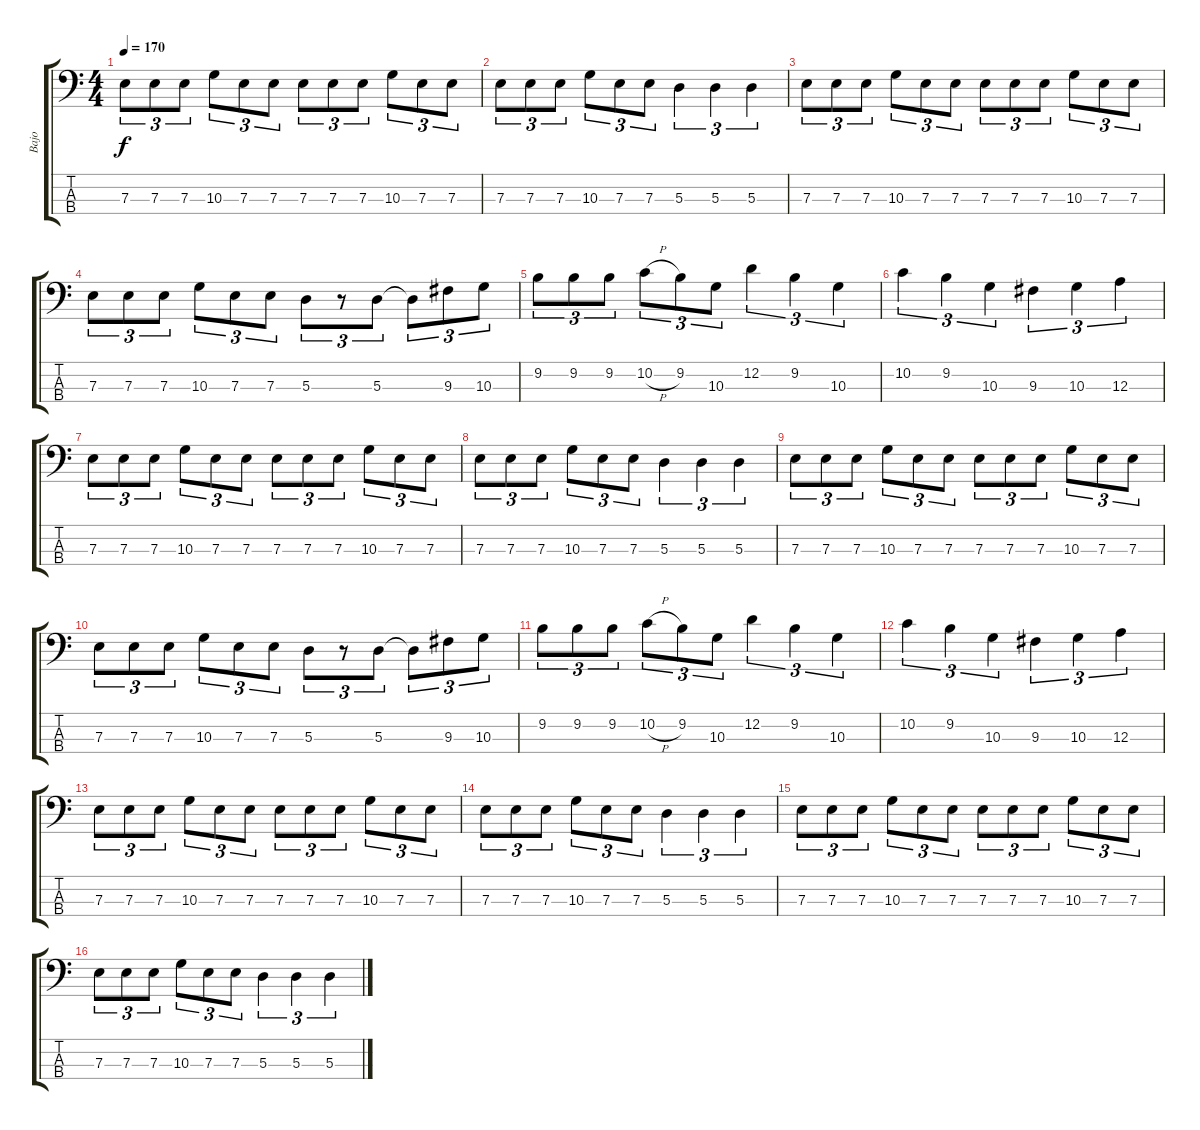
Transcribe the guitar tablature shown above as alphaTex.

\track ("Bajo" "Bajo") {instrument electricbassfinger}
\staff {score tabs}
\tuning (G2 D2 A1 E1) {hide}
\ts (4 4)
\tempo 170
\clef f4
\ks c
7.3.8{tu (3 2) dy f} 7.3.8{tu (3 2)} 7.3.8{tu (3 2)} 10.3.8{tu (3 2)} 7.3.8{tu (3 2)} 7.3.8{tu (3 2)} 7.3.8{tu (3 2)} 7.3.8{tu (3 2)} 7.3.8{tu (3 2)} 10.3.8{tu (3 2)} 7.3.8{tu (3 2)} 7.3.8{tu (3 2)} |
7.3.8{tu (3 2)} 7.3.8{tu (3 2)} 7.3.8{tu (3 2)} 10.3.8{tu (3 2)} 7.3.8{tu (3 2)} 7.3.8{tu (3 2)} 5.3.4{tu (3 2)} 5.3.4{tu (3 2)} 5.3.4{tu (3 2)} |
7.3.8{tu (3 2)} 7.3.8{tu (3 2)} 7.3.8{tu (3 2)} 10.3.8{tu (3 2)} 7.3.8{tu (3 2)} 7.3.8{tu (3 2)} 7.3.8{tu (3 2)} 7.3.8{tu (3 2)} 7.3.8{tu (3 2)} 10.3.8{tu (3 2)} 7.3.8{tu (3 2)} 7.3.8{tu (3 2)} |
7.3.8{tu (3 2)} 7.3.8{tu (3 2)} 7.3.8{tu (3 2)} 10.3.8{tu (3 2)} 7.3.8{tu (3 2)} 7.3.8{tu (3 2)} 5.3.8{tu (3 2)} r.8{tu (3 2)} 5.3.8{tu (3 2)} 5.3{t}.8{tu (3 2)} 9.3.8{tu (3 2)} 10.3.8{tu (3 2)} |
9.2.8{tu (3 2)} 9.2.8{tu (3 2)} 9.2.8{tu (3 2)} 10.2{h}.8{tu (3 2)} 9.2.8{tu (3 2)} 10.3.8{tu (3 2)} 12.2.4{tu (3 2)} 9.2.4{tu (3 2)} 10.3.4{tu (3 2)} |
10.2.4{tu (3 2)} 9.2.4{tu (3 2)} 10.3.4{tu (3 2)} 9.3.4{tu (3 2)} 10.3.4{tu (3 2)} 12.3.4{tu (3 2)} |
7.3.8{tu (3 2)} 7.3.8{tu (3 2)} 7.3.8{tu (3 2)} 10.3.8{tu (3 2)} 7.3.8{tu (3 2)} 7.3.8{tu (3 2)} 7.3.8{tu (3 2)} 7.3.8{tu (3 2)} 7.3.8{tu (3 2)} 10.3.8{tu (3 2)} 7.3.8{tu (3 2)} 7.3.8{tu (3 2)} |
7.3.8{tu (3 2)} 7.3.8{tu (3 2)} 7.3.8{tu (3 2)} 10.3.8{tu (3 2)} 7.3.8{tu (3 2)} 7.3.8{tu (3 2)} 5.3.4{tu (3 2)} 5.3.4{tu (3 2)} 5.3.4{tu (3 2)} |
7.3.8{tu (3 2)} 7.3.8{tu (3 2)} 7.3.8{tu (3 2)} 10.3.8{tu (3 2)} 7.3.8{tu (3 2)} 7.3.8{tu (3 2)} 7.3.8{tu (3 2)} 7.3.8{tu (3 2)} 7.3.8{tu (3 2)} 10.3.8{tu (3 2)} 7.3.8{tu (3 2)} 7.3.8{tu (3 2)} |
7.3.8{tu (3 2)} 7.3.8{tu (3 2)} 7.3.8{tu (3 2)} 10.3.8{tu (3 2)} 7.3.8{tu (3 2)} 7.3.8{tu (3 2)} 5.3.8{tu (3 2)} r.8{tu (3 2)} 5.3.8{tu (3 2)} 5.3{t}.8{tu (3 2)} 9.3.8{tu (3 2)} 10.3.8{tu (3 2)} |
9.2.8{tu (3 2)} 9.2.8{tu (3 2)} 9.2.8{tu (3 2)} 10.2{h}.8{tu (3 2)} 9.2.8{tu (3 2)} 10.3.8{tu (3 2)} 12.2.4{tu (3 2)} 9.2.4{tu (3 2)} 10.3.4{tu (3 2)} |
10.2.4{tu (3 2)} 9.2.4{tu (3 2)} 10.3.4{tu (3 2)} 9.3.4{tu (3 2)} 10.3.4{tu (3 2)} 12.3.4{tu (3 2)} |
7.3.8{tu (3 2)} 7.3.8{tu (3 2)} 7.3.8{tu (3 2)} 10.3.8{tu (3 2)} 7.3.8{tu (3 2)} 7.3.8{tu (3 2)} 7.3.8{tu (3 2)} 7.3.8{tu (3 2)} 7.3.8{tu (3 2)} 10.3.8{tu (3 2)} 7.3.8{tu (3 2)} 7.3.8{tu (3 2)} |
7.3.8{tu (3 2)} 7.3.8{tu (3 2)} 7.3.8{tu (3 2)} 10.3.8{tu (3 2)} 7.3.8{tu (3 2)} 7.3.8{tu (3 2)} 5.3.4{tu (3 2)} 5.3.4{tu (3 2)} 5.3.4{tu (3 2)} |
7.3.8{tu (3 2)} 7.3.8{tu (3 2)} 7.3.8{tu (3 2)} 10.3.8{tu (3 2)} 7.3.8{tu (3 2)} 7.3.8{tu (3 2)} 7.3.8{tu (3 2)} 7.3.8{tu (3 2)} 7.3.8{tu (3 2)} 10.3.8{tu (3 2)} 7.3.8{tu (3 2)} 7.3.8{tu (3 2)} |
7.3.8{tu (3 2)} 7.3.8{tu (3 2)} 7.3.8{tu (3 2)} 10.3.8{tu (3 2)} 7.3.8{tu (3 2)} 7.3.8{tu (3 2)} 5.3.4{tu (3 2)} 5.3.4{tu (3 2)} 5.3.4{tu (3 2)}
